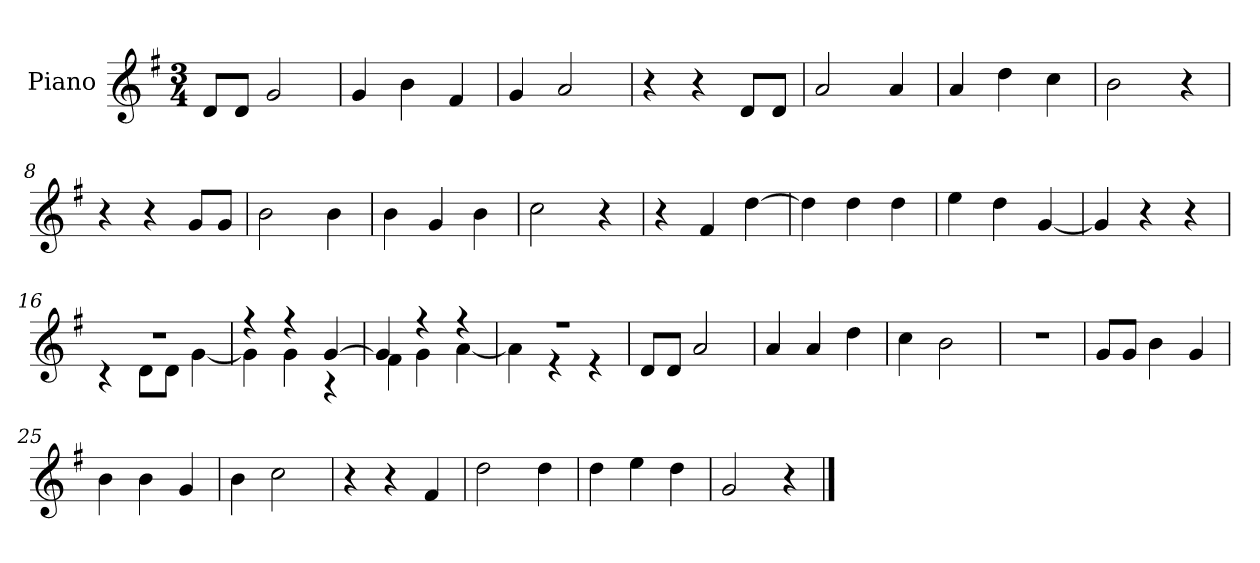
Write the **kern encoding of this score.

**kern
*part1
*staff1
*I"Piano
*I'P-no
*clefG2
*k[f#]
*M3/4
*MM179
=1
8d/L
8d/J
2g/
=2
4g/
4b\
4f#/
=3
4g/
2a/
=4
4r
4r
8d/L
8d/J
=5
2a/
4a/
=6
4a/
4dd\
4cc\
=7
2b\
4r
=8
4r
4r
8g/L
8g/J
=9
2b\
4b\
=10
4b\
4g/
4b\
=11
2cc\
4r
!!LO:LB:g=z
=12
4r
4f#/
[4dd\
=13
4dd\]
4dd\
4dd\
=14
4ee\
4dd\
[4g/
=15
4g/]
4r
4r
=16
*^
2.r	4r
.	8d\L
.	8d\J
.	[4g\
=17	=17
4r	4g\]
4r	4g\
[4g/	4r
=18	=18
4g/]	4f#\
4r	4g\
4r	[4a\
=19	=19
2.r	4a\]
.	4r
.	4r
*v	*v
=20
8d/L
8d/J
2a/
=21
4a/
4a/
4dd\
=22
4cc\
2b\
!!LO:LB:g=z
=23
2.r
=24
8g/L
8g/J
4b\
4g/
=25
4b\
4b\
4g/
=26
4b\
2cc\
=27
4r
4r
4f#/
=28
2dd\
4dd\
=29
4dd\
4ee\
4dd\
=30
2g/
4r
==
*-
